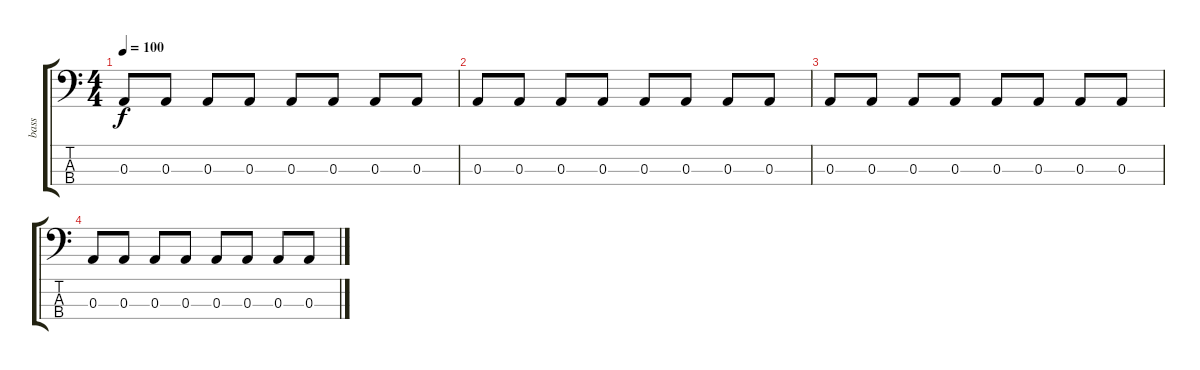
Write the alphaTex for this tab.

\track ("bass" "bass") {instrument electricbassfinger}
\staff {score tabs}
\tuning (G2 D2 A1 E1) {hide}
\ts (4 4)
\tempo 100
\clef f4
\ks c
0.3.8{dy f} 0.3.8 0.3.8 0.3.8 0.3.8 0.3.8 0.3.8 0.3.8 |
0.3.8{volume 10} 0.3.8 0.3.8 0.3.8 0.3.8 0.3.8 0.3.8 0.3.8 |
0.3.8{volume 7} 0.3.8 0.3.8 0.3.8 0.3.8 0.3.8 0.3.8 0.3.8 |
0.3.8{volume 3} 0.3.8 0.3.8 0.3.8 0.3.8 0.3.8 0.3.8 0.3.8
